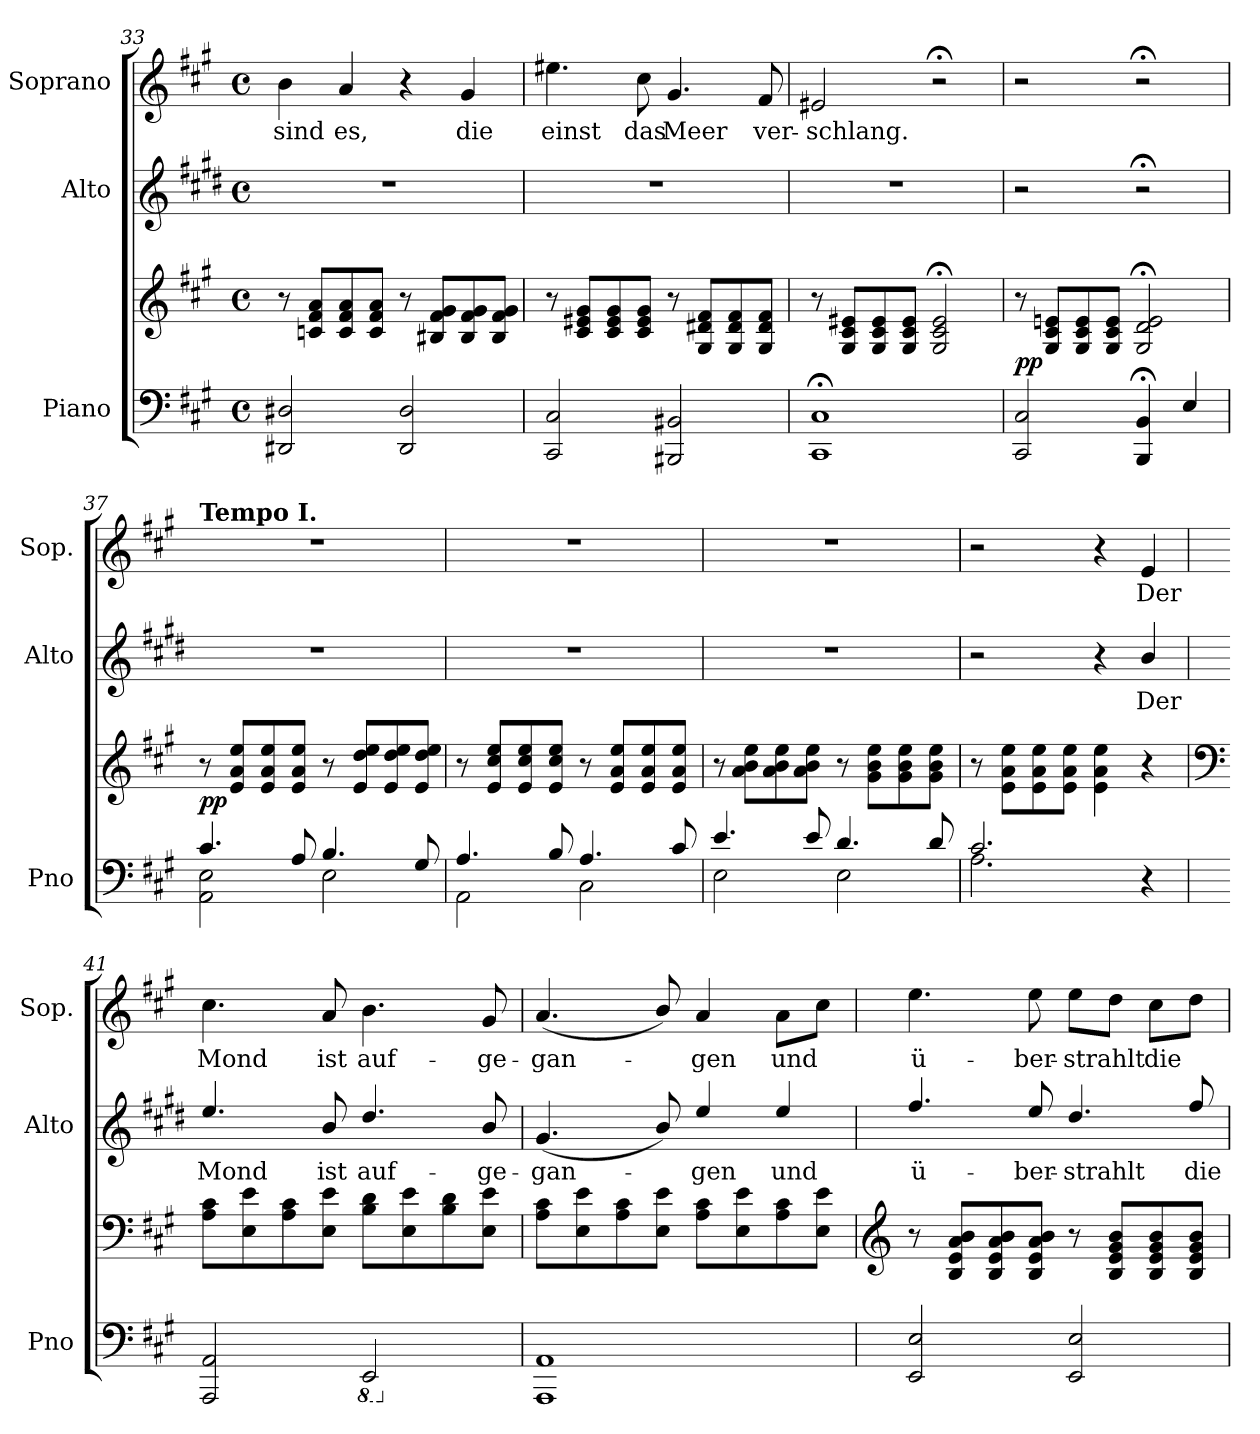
**kern	**kern	**dynam	**kern	**text	**kern	**text
*part3	*part3	*part3	*part2	*part2	*part1	*part1
*staff4	*staff3	*staff3/4	*staff2	*staff2	*staff1	*staff1
*I"Piano	*	*	*I"Alto	*	*I"Soprano	*
*I'Pno	*	*	*I'Alto	*	*I'Sop.	*
*clefF4	*clefG2	*	*clefG2	*	*clefG2	*
*	*	*	*ITrd4c7	*	*	*
*k[f#c#g#]	*k[f#c#g#]	*	*k[f#c#g#]	*	*k[f#c#g#]	*
*M4/4	*M4/4	*	*M4/4	*	*M4/4	*
*met(c)	*met(c)	*	*met(c)	*	*met(c)	*
=33	=33	=33	=33	=33	=33	=33
!	!	!	!	!	!	!LO:LY:b
2DD#X/ 2D#X/	8r	.	1r	.	4b\	sind
.	8cn/ 8f#/ 8a/L	.	.	.	.	.
!	!	!	!	!	!	!LO:LY:b
.	8c/ 8f#/ 8a/	.	.	.	4a/	es,
.	8c/ 8f#/ 8a/J	.	.	.	.	.
2DD#/ 2D#/	8r	.	.	.	4r	.
.	8B#X/ 8f#/ 8g#/L	.	.	.	.	.
!	!	!	!	!	!	!LO:LY:b
.	8B#/ 8f#/ 8g#/	.	.	.	4g#/	die
.	8B#/ 8f#/ 8g#/J	.	.	.	.	.
=34	=34	=34	=34	=34	=34	=34
!	!	!	!	!	!	!LO:LY:b
2CC#/ 2C#/	8r	.	1r	.	4.ee#X\	einst
.	8c#/ 8e#X/ 8g#/L	.	.	.	.	.
.	8c#/ 8e#/ 8g#/	.	.	.	.	.
!	!	!	!	!	!	!LO:LY:b
.	8c#/ 8e#/ 8g#/J	.	.	.	8cc#\	das
!	!	!	!	!	!	!LO:LY:b
2BBB#X/ 2BB#X/	8r	.	.	.	4.g#/	Meer
.	8G#/ 8d#X/ 8f#/L	.	.	.	.	.
.	8G#/ 8d#/ 8f#/	.	.	.	.	.
!	!	!	!	!	!	!LO:LY:b
.	8G#/ 8d#/ 8f#/J	.	.	.	8f#/	ver-
=35	=35	=35	=35	=35	=35	=35
!	!	!	!	!	!	!LO:LY:b
1CC#;< 1C#;<	8r	.	1r	.	2e#X/	-schlang.
.	8G#/ 8c#/ 8e#X/L	.	.	.	.	.
.	8G#/ 8c#/ 8e#/	.	.	.	.	.
.	8G#/ 8c#/ 8e#/J	.	.	.	.	.
.	2G#/;< 2c#/;< 2e#/;<	.	.	.	2r;<	.
!!LO:LB:g=z
=36	=36	=36	=36	=36	=36	=36
!	!	!LO:DY:b	!	!	!	!
2CC#/ 2C#/	8r	pp	2r	.	2r	.
.	8G#/ 8c#/ 8en/L	.	.	.	.	.
.	8G#/ 8c#/ 8e/	.	.	.	.	.
.	8G#/ 8c#/ 8e/J	.	.	.	.	.
4BBB/;< 4BB/;<	2G#/;< 2d/;< 2e/;<	.	2r;<	.	2r;<	.
4E/	.	.	.	.	.	.
=37	=37	=37	=37	=37	=37	=37
*^	*	*	*	*	*	*
!	!	!	!	!	!	!LO:TX:a:B:t=Tempo I.	!
!	!	!	!LO:DY:b	!	!	!	!
4.c#/	2AA\ 2E\	8r	pp	1r	.	1r	.
.	.	8e/ 8a/ 8ee/L	.	.	.	.	.
.	.	8e/ 8a/ 8ee/	.	.	.	.	.
8A/	.	8e/ 8a/ 8ee/J	.	.	.	.	.
4.B/	2E\	8r	.	.	.	.	.
.	.	8e/ 8dd/ 8ee/L	.	.	.	.	.
.	.	8e/ 8dd/ 8ee/	.	.	.	.	.
8G#/	.	8e/ 8dd/ 8ee/J	.	.	.	.	.
=38	=38	=38	=38	=38	=38	=38	=38
4.A/	2AA\	8r	.	1r	.	1r	.
.	.	8e/ 8cc#/ 8ee/L	.	.	.	.	.
.	.	8e/ 8cc#/ 8ee/	.	.	.	.	.
8B/	.	8e/ 8cc#/ 8ee/J	.	.	.	.	.
4.A/	2C#\	8r	.	.	.	.	.
.	.	8e/ 8a/ 8ee/L	.	.	.	.	.
.	.	8e/ 8a/ 8ee/	.	.	.	.	.
8c#/	.	8e/ 8a/ 8ee/J	.	.	.	.	.
=39	=39	=39	=39	=39	=39	=39	=39
4.e/	2E\	8r	.	1r	.	1r	.
.	.	8a\ 8b\ 8ee\L	.	.	.	.	.
.	.	8a\ 8b\ 8ee\	.	.	.	.	.
8e/	.	8a\ 8b\ 8ee\J	.	.	.	.	.
4.d/	2E\	8r	.	.	.	.	.
.	.	8g#\ 8b\ 8ee\L	.	.	.	.	.
.	.	8g#\ 8b\ 8ee\	.	.	.	.	.
8d/	.	8g#\ 8b\ 8ee\J	.	.	.	.	.
!!LO:LB:g=z
=40	=40	=40	=40	=40	=40	=40	=40
2.c#/	2.A\	8r	.	2r	.	2r	.
.	.	8e\ 8a\ 8ee\L	.	.	.	.	.
.	.	8e\ 8a\ 8ee\	.	.	.	.	.
.	.	8e\ 8a\ 8ee\J	.	.	.	.	.
.	.	4e\ 4a\ 4ee\	.	4r	.	4r	.
!	!	!	!	!	!LO:LY:b	!	!LO:LY:b
4r	4ryy	4r	.	4e/	Der	4e/	Der
*v	*v	*	*	*	*	*	*
!!LO:LB:g=z
=41	=41	=41	=41	=41	=41	=41
*	*clefF4	*	*	*	*	*
*^	*	*	*	*	*	*
!	!	!	!	!	!LO:LY:b	!	!LO:LY:b
*v	*v	*	*	*	*	*	*
2AAA/ 2AA/	8A\ 8c#\L	.	4.a/	Mond	4.cc#\	Mond
.	8E\ 8e\	.	.	.	.	.
.	8A\ 8c#\	.	.	.	.	.
!	!	!	!	!LO:LY:b	!	!LO:LY:b
.	8E\ 8e\J	.	8e/	ist	8a/	ist
*8ba	*	*	*	*	*	*
!	!	!	!	!LO:LY:b	!	!LO:LY:b
2EEE/	8B\ 8d\L	.	4.g#/	auf-	4.b\	auf-
.	8E\ 8e\	.	.	.	.	.
.	8B\ 8d\	.	.	.	.	.
!	!	!	!	!LO:LY:b	!	!LO:LY:b
.	8E\ 8e\J	.	8e/	-ge-	8g#/	-ge-
=42	=42	=42	=42	=42	=42	=42
*X8ba	*	*	*	*	*	*
!	!	!	!	!LO:LY:b	!	!LO:LY:b
1AAA 1AA	8A\ 8c#\L	.	(4.c#/	-gan-	(4.a/	-gan-
.	8E\ 8e\	.	.	.	.	.
.	8A\ 8c#\	.	.	.	.	.
.	8E\ 8e\J	.	8e/)	.	8b/)	.
!	!	!	!	!LO:LY:b	!	!LO:LY:b
.	8A\ 8c#\L	.	4a/	-gen	4a/	-gen
.	8E\ 8e\	.	.	.	.	.
!	!	!	!	!LO:LY:b	!	!LO:LY:b
.	8A\ 8c#\	.	4a/	und	8a\L	und
.	8E\ 8e\J	.	.	.	8cc#\J	.
=43	=43	=43	=43	=43	=43	=43
*	*clefG2	*	*	*	*	*
!	!	!	!	!LO:LY:b	!	!LO:LY:b
2EE/ 2E/	8r	.	4.b/	ü-	4.ee\	ü-
.	8B/ 8e/ 8a/ 8b/L	.	.	.	.	.
.	8B/ 8e/ 8a/ 8b/	.	.	.	.	.
!	!	!	!	!LO:LY:b	!	!LO:LY:b
.	8B/ 8e/ 8a/ 8b/J	.	8a/	-ber-	8ee\	-ber-
!	!	!	!	!LO:LY:b	!	!LO:LY:b
2EE/ 2E/	8r	.	4.g#/	-strahlt	8ee\L	-strahlt
.	8B/ 8e/ 8g#/ 8b/L	.	.	.	8dd\J	.
!	!	!	!	!	!	!LO:LY:b
.	8B/ 8e/ 8g#/ 8b/	.	.	.	8cc#\L	die
!	!	!	!	!LO:LY:b	!	!
.	8B/ 8e/ 8g#/ 8b/J	.	8b/	die	8dd\J	.
=	=	=	=	=	=	=
*-	*-	*-	*-	*-	*-	*-
